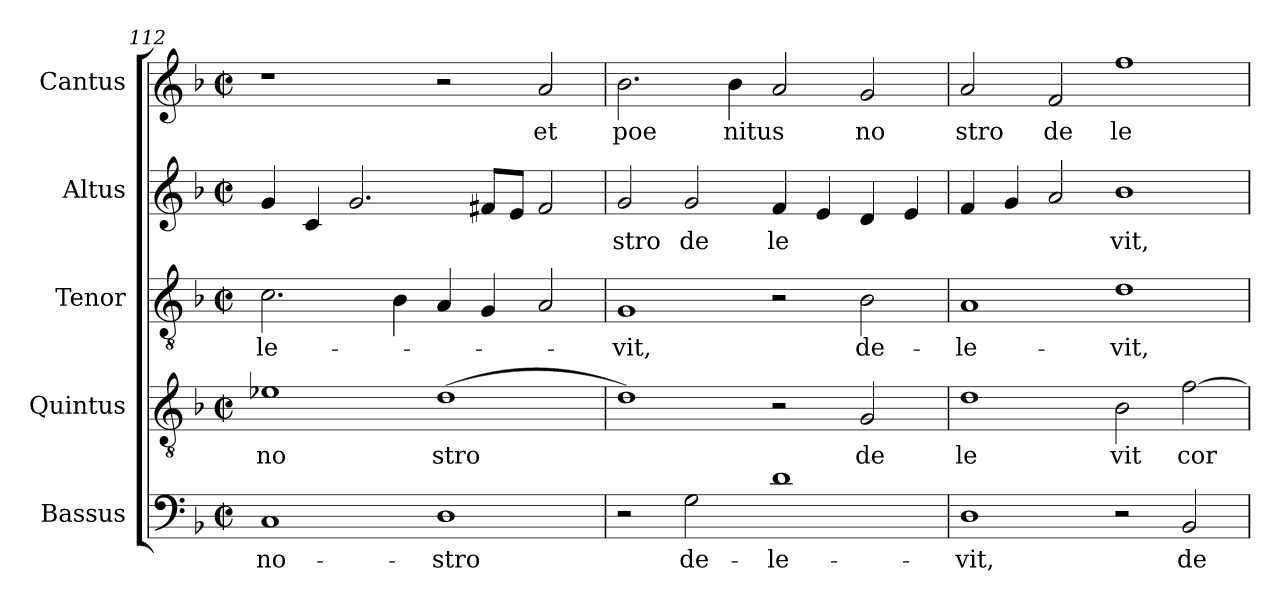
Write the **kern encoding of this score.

**kern	**text	**kern	**text	**kern	**text	**kern	**text	**kern	**text
*part5	*part5	*part4	*part4	*part3	*part3	*part2	*part2	*part1	*part1
*staff5	*staff5	*staff4	*staff4	*staff3	*staff3	*staff2	*staff2	*staff1	*staff1
*I"Bassus	*	*I"Quintus	*	*I"Tenor	*	*I"Altus	*	*I"Cantus	*
*clefF4	*	*clefGv2	*	*clefGv2	*	*clefG2	*	*clefG2	*
*k[b-]	*	*k[b-]	*	*k[b-]	*	*k[b-]	*	*k[b-]	*
*F:	*	*F:	*	*F:	*	*F:	*	*F:	*
*M2/2	*	*M2/2	*	*M2/2	*	*M2/2	*	*M2/2	*
*met(c|)	*	*met(c|)	*	*met(c|)	*	*met(c|)	*	*met(c|)	*
=112	=112	=112	=112	=112	=112	=112	=112	=112	=112
!	!LO:LY:b:cj	!	!LO:LY:b:cj	!	!LO:LY:b:cj	!	!	!	!
1C	no-	1e-X	no	2.c\	-le-	4g/	.	1r	.
.	.	.	.	.	.	4c/	.	.	.
.	.	.	.	.	.	2.g/	.	.	.
.	.	.	.	4B-\	.	.	.	.	.
!	!LO:LY:b:cj	!	!LO:LY:b	!	!	!	!	!	!
1D	-stro	(>1d	stro	4A/	.	.	.	2r	.
.	.	.	.	4G/	.	8f#/L	.	.	.
.	.	.	.	.	.	8e/J	.	.	.
!	!	!	!	!	!	!	!	!	!LO:LY:b:cj
.	.	.	.	2A/	.	2f#/	.	2a/	et
=113	=113	=113	=113	=113	=113	=113	=113	=113	=113
!	!	!	!	!	!LO:LY:b:cj	!	!LO:LY:b:cj	!	!LO:LY:b:cj
2r	.	1d)	.	1G	-vit,	2g/	stro	2.b-\	poe
!	!LO:LY:b:cj	!	!	!	!	!	!LO:LY:b:cj	!	!
2G\	de-	.	.	.	.	2g/	de	.	.
!	!	!	!	!	!	!	!	!	!LO:LY:b
.	.	.	.	.	.	.	.	4b-\	nitus
!	!LO:LY:b:cj	!	!	!	!	!	!LO:LY:b:cj	!	!
1d	-le-	2r	.	2r	.	4f/	le	2a/	.
.	.	.	.	.	.	4e/	.	.	.
!	!	!	!LO:LY:b:cj	!	!LO:LY:b:cj	!	!	!	!LO:LY:b:cj
.	.	2G/	de	2B-\	de-	4d/	.	2g/	no
.	.	.	.	.	.	4e/	.	.	.
=114	=114	=114	=114	=114	=114	=114	=114	=114	=114
!	!LO:LY:b:cj	!	!LO:LY:b:cj	!	!LO:LY:b:cj	!	!	!	!LO:LY:b:cj
1D	-vit,	1d	le	1A	-le-	4f/	.	2a/	stro
.	.	.	.	.	.	4g/	.	.	.
!	!	!	!	!	!	!	!	!	!LO:LY:b:cj
.	.	.	.	.	.	2a/	.	2f/	de
!	!	!	!LO:LY:b:cj	!	!LO:LY:b:cj	!	!LO:LY:b:cj	!	!LO:LY:b:cj
2r	.	2B-\	vit	1d	-vit,	1b-	vit,	1ff	le
!	!LO:LY:b:cj	!	!LO:LY:b	!	!	!	!	!	!
2BB-/	de-	[>2f\	cor	.	.	.	.	.	.
=	=	=	=	=	=	=	=	=	=
*-	*-	*-	*-	*-	*-	*-	*-	*-	*-
